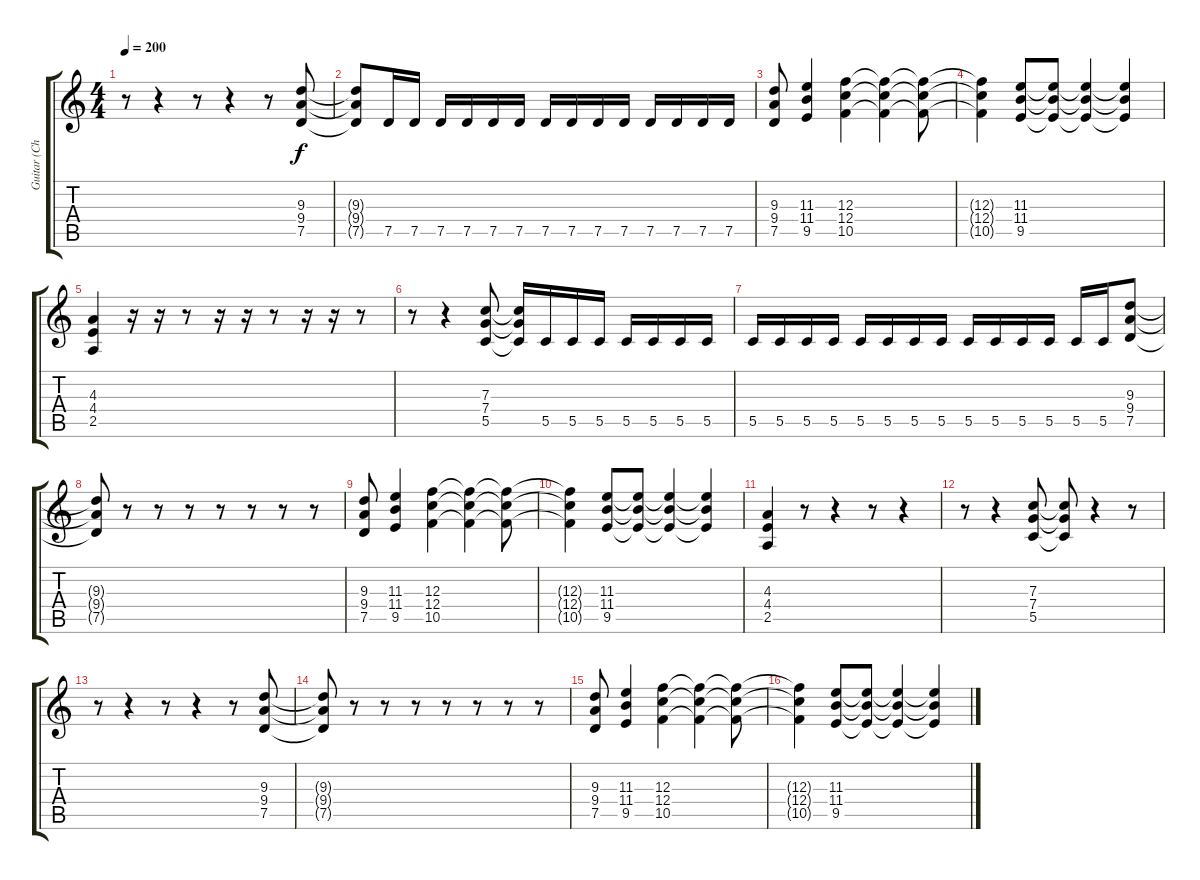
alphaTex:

\track ("Guitar (Chorus)" "Guitar (Ch") {instrument distortionguitar}
\staff {score tabs}
\tuning (D4 A3 F3 C3 G2 D2) {hide}
\ts (4 4)
\tempo 200
\clef g2
\ks c
r.8{dy f} r.4 r.8 r.4 r.8 (9.3 9.4 7.5).8 |
(9.3{t} 9.4{t} 7.5{t}).8 7.5.16 7.5.16 7.5.16 7.5.16 7.5.16 7.5.16 7.5.16 7.5.16 7.5.16 7.5.16 7.5.16 7.5.16 7.5.16 7.5.16 |
(9.3 9.4 7.5).8 (11.3 11.4 9.5).4 (12.3 12.4 10.5).4 (12.3{t} 12.4{t} 10.5{t}).4 (12.3{t} 12.4{t} 10.5{t}).8 |
(12.3{t} 12.4{t} 10.5{t}).4 (11.3 11.4 9.5).8 (11.3{t} 11.4{t} 9.5{t}).8 (11.3{t} 11.4{t} 9.5{t}).4 (11.3{t} 11.4{t} 9.5{t}).4 |
(4.3 4.4 2.5).4{volume 16} r.16 r.16 r.8 r.16 r.16 r.8 r.16 r.16 r.8 |
r.8 r.4 (7.3 7.4 5.5).8 (7.3{t} 7.4{t} 5.5{t}).16 5.5.16 5.5.16 5.5.16 5.5.16 5.5.16 5.5.16 5.5.16 |
5.5.16 5.5.16 5.5.16 5.5.16 5.5.16 5.5.16 5.5.16 5.5.16 5.5.16 5.5.16 5.5.16 5.5.16 5.5.16 5.5.16 (9.3 9.4 7.5).8 |
(9.3{t} 9.4{t} 7.5{t}).8 r.8 r.8 r.8 r.8 r.8 r.8 r.8 |
(9.3 9.4 7.5).8 (11.3 11.4 9.5).4 (12.3 12.4 10.5).4 (12.3{t} 12.4{t} 10.5{t}).4 (12.3{t} 12.4{t} 10.5{t}).8 |
(12.3{t} 12.4{t} 10.5{t}).4 (11.3 11.4 9.5).8 (11.3{t} 11.4{t} 9.5{t}).8 (11.3{t} 11.4{t} 9.5{t}).4 (11.3{t} 11.4{t} 9.5{t}).4 |
(4.3 4.4 2.5).4 r.8 r.4 r.8 r.4 |
r.8 r.4 (7.3 7.4 5.5).8 (7.3{t} 7.4{t} 5.5{t}).8 r.4 r.8 |
r.8 r.4 r.8 r.4 r.8 (9.3 9.4 7.5).8 |
(9.3{t} 9.4{t} 7.5{t}).8 r.8 r.8 r.8 r.8 r.8 r.8 r.8 |
(9.3 9.4 7.5).8 (11.3 11.4 9.5).4 (12.3 12.4 10.5).4 (12.3{t} 12.4{t} 10.5{t}).4 (12.3{t} 12.4{t} 10.5{t}).8 |
(12.3{t} 12.4{t} 10.5{t}).4 (11.3 11.4 9.5).8 (11.3{t} 11.4{t} 9.5{t}).8 (11.3{t} 11.4{t} 9.5{t}).4 (11.3{t} 11.4{t} 9.5{t}).4
